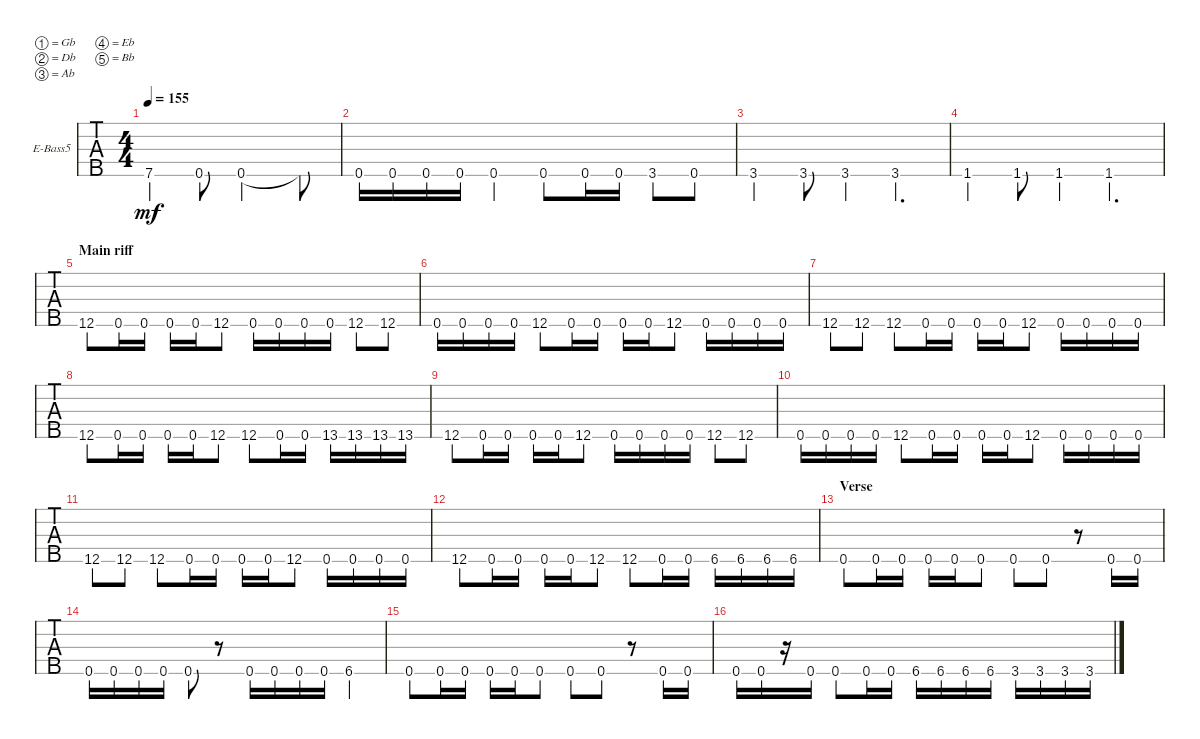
\defaultSystemsLayout 4
\bracketExtendMode groupsimilarinstruments
\firstSystemTrackNameOrientation horizontal
\otherSystemsTrackNameOrientation horizontal
\track ("Pat Kavanagh" "E-Bass5") {instrument electricbassfinger}
\staff {tabs}
\tuning (Gb2 Db2 Ab1 Eb1 Bb0)
\ts (4 4)
\tempo 155
\clef g2
\ks c
7.5.4{dy mf} 0.5.8 0.5.2 0.5{t}.8 |
0.5.16 0.5.16 0.5.16 0.5.16 0.5.4 0.5.8 0.5.16 0.5.16 3.5.8 0.5.8 |
3.5.4 3.5.8 3.5.4 3.5.4{d} |
1.5.4 1.5.8 1.5.4 1.5.4{d} |
\section ("" "Main riff")
12.5.8 0.5.16 0.5.16 0.5.16 0.5.16 12.5.8 0.5.16 0.5.16 0.5.16 0.5.16 12.5.8 12.5.8 |
0.5.16 0.5.16 0.5.16 0.5.16 12.5.8 0.5.16 0.5.16 0.5.16 0.5.16 12.5.8 0.5.16 0.5.16 0.5.16 0.5.16 |
12.5.8 12.5.8 12.5.8 0.5.16 0.5.16 0.5.16 0.5.16 12.5.8 0.5.16 0.5.16 0.5.16 0.5.16 |
12.5.8 0.5.16 0.5.16 0.5.16 0.5.16 12.5.8 12.5.8 0.5.16 0.5.16 13.5.16 13.5.16 13.5.16 13.5.16 |
12.5.8 0.5.16 0.5.16 0.5.16 0.5.16 12.5.8 0.5.16 0.5.16 0.5.16 0.5.16 12.5.8 12.5.8 |
0.5.16 0.5.16 0.5.16 0.5.16 12.5.8 0.5.16 0.5.16 0.5.16 0.5.16 12.5.8 0.5.16 0.5.16 0.5.16 0.5.16 |
12.5.8 12.5.8 12.5.8 0.5.16 0.5.16 0.5.16 0.5.16 12.5.8 0.5.16 0.5.16 0.5.16 0.5.16 |
12.5.8 0.5.16 0.5.16 0.5.16 0.5.16 12.5.8 12.5.8 0.5.16 0.5.16 6.5.16 6.5.16 6.5.16 6.5.16 |
\section ("" "Verse")
0.5.8 0.5.16 0.5.16 0.5.16 0.5.16 0.5.8 0.5.8 0.5.8 r.8 0.5.16 0.5.16 |
0.5.16 0.5.16 0.5.16 0.5.16 0.5.8 r.8 0.5.16 0.5.16 0.5.16 0.5.16 6.5.4 |
0.5.8 0.5.16 0.5.16 0.5.16 0.5.16 0.5.8 0.5.8 0.5.8 r.8 0.5.16 0.5.16 |
0.5.16 0.5.16 r.16 0.5.16 0.5.8 0.5.16 0.5.16 6.5.16 6.5.16 6.5.16 6.5.16 3.5.16 3.5.16 3.5.16 3.5.16
